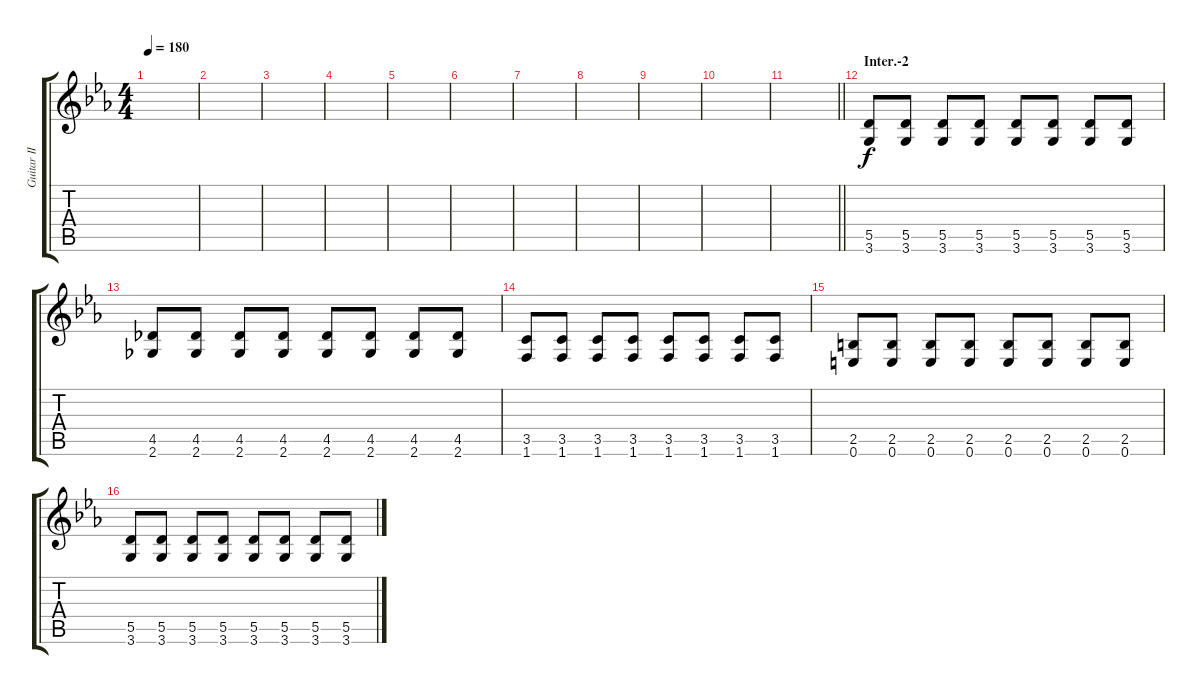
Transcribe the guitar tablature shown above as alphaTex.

\track ("Guitar II" "Guitar II") {instrument overdrivenguitar}
\staff {score tabs}
\tuning (E4 B3 G3 D3 A2 E2) {hide}
\ts (4 4)
\tempo 180
\clef g2
\ks cminor
|
|
|
|
|
|
|
|
|
|
\barLineRight lightlight
|
\section ("" "Inter.-2")
(5.5 3.6).8 (5.5 3.6).8 (5.5 3.6).8 (5.5 3.6).8 (5.5 3.6).8 (5.5 3.6).8 (5.5 3.6).8 (5.5 3.6).8 |
(4.5 2.6).8 (4.5 2.6).8 (4.5 2.6).8 (4.5 2.6).8 (4.5 2.6).8 (4.5 2.6).8 (4.5 2.6).8 (4.5 2.6).8 |
(3.5 1.6).8 (3.5 1.6).8 (3.5 1.6).8 (3.5 1.6).8 (3.5 1.6).8 (3.5 1.6).8 (3.5 1.6).8 (3.5 1.6).8 |
(2.5 0.6).8 (2.5 0.6).8 (2.5 0.6).8 (2.5 0.6).8 (2.5 0.6).8 (2.5 0.6).8 (2.5 0.6).8 (2.5 0.6).8 |
(5.5 3.6).8 (5.5 3.6).8 (5.5 3.6).8 (5.5 3.6).8 (5.5 3.6).8 (5.5 3.6).8 (5.5 3.6).8 (5.5 3.6).8
